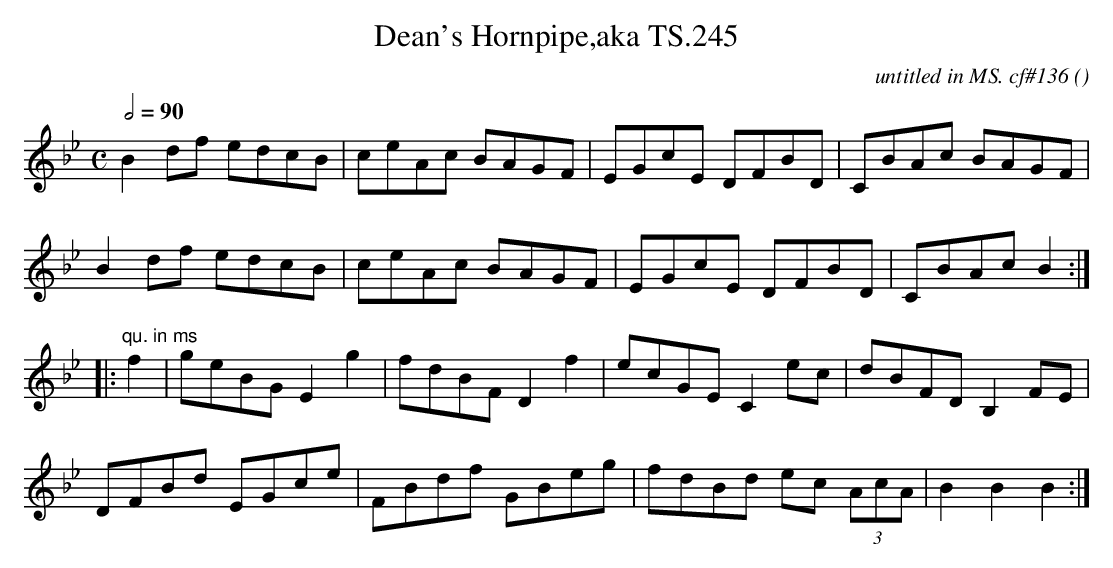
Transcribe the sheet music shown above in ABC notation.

X:1
T:Dean's Hornpipe,aka TS.245
M:C
L:1/8
Q:1/2=90
C:untitled in MS. cf#136
O:
K:Bb
B2df edcB|ceAc BAGF|EGcE DFBD|CBAc BAGF|
B2df edcB|ceAc BAGF|EGcE DFBD|CBAcB2:|
|:"qu. in ms"f2|geBGE2g2|fdBFD2f2|ecGEC2 ec|dBFDB,2FE|
DFBd EGce|FBdf GBeg|fdBd ec (3AcA|B2B2B2:|]
